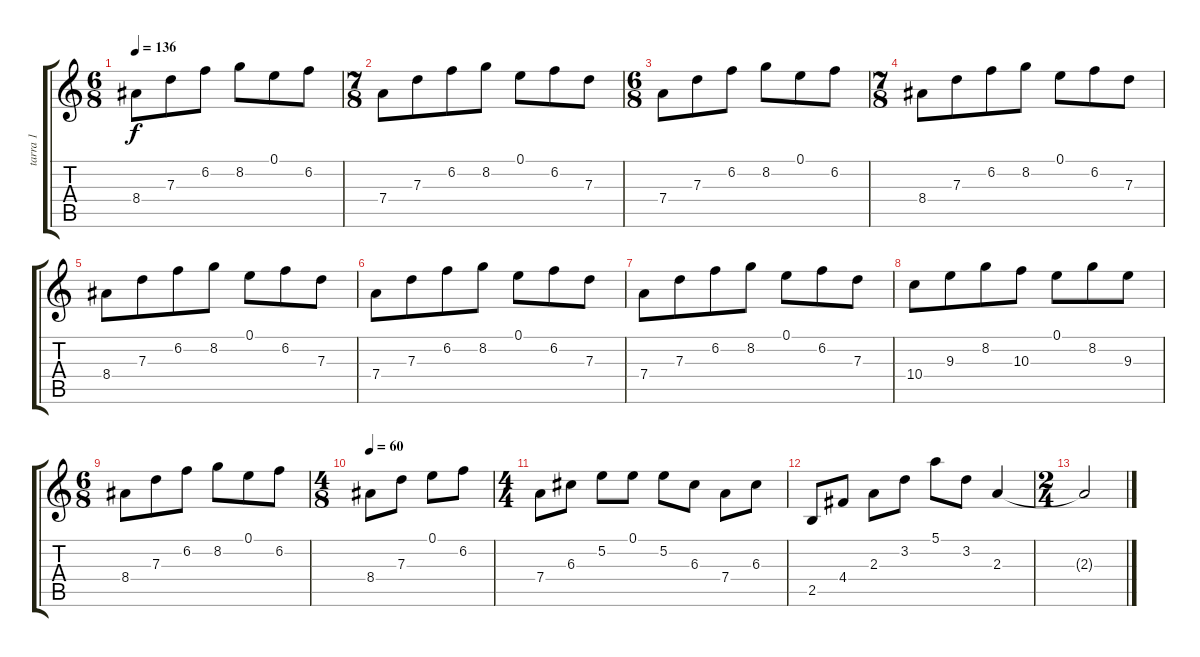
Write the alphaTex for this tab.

\track ("tarra 1" "tarra 1") {instrument acousticguitarsteel}
\staff {score tabs}
\tuning (E4 B3 G3 D3 A2 E2) {hide}
\ts (6 8)
\tempo 136
\clef g2
\ks c
8.4.8{dy f} 7.3.8 6.2.8 8.2.8 0.1.8 6.2.8 |
\ts (7 8)
7.4.8 7.3.8 6.2.8 8.2.8 0.1.8 6.2.8 7.3.8 |
\ts (6 8)
7.4.8 7.3.8 6.2.8 8.2.8 0.1.8 6.2.8 |
\ts (7 8)
8.4.8 7.3.8 6.2.8 8.2.8 0.1.8 6.2.8 7.3.8 |
8.4.8 7.3.8 6.2.8 8.2.8 0.1.8 6.2.8 7.3.8 |
7.4.8 7.3.8 6.2.8 8.2.8 0.1.8 6.2.8 7.3.8 |
7.4.8 7.3.8 6.2.8 8.2.8 0.1.8 6.2.8 7.3.8 |
10.4.8 9.3.8 8.2.8 10.3.8 0.1.8 8.2.8 9.3.8 |
\ts (6 8)
8.4.8 7.3.8 6.2.8 8.2.8 0.1.8 6.2.8 |
\ts (4 8)
\tempo 60
8.4.8 7.3.8 0.1.8 6.2.8 |
\ts (4 4)
7.4.8 6.3.8 5.2.8 0.1.8 5.2.8 6.3.8 7.4.8 6.3.8 |
2.5.8 4.4.8 2.3.8 3.2.8 5.1.8 3.2.8 2.3.4 |
\ts (2 4)
2.3{t}.2
